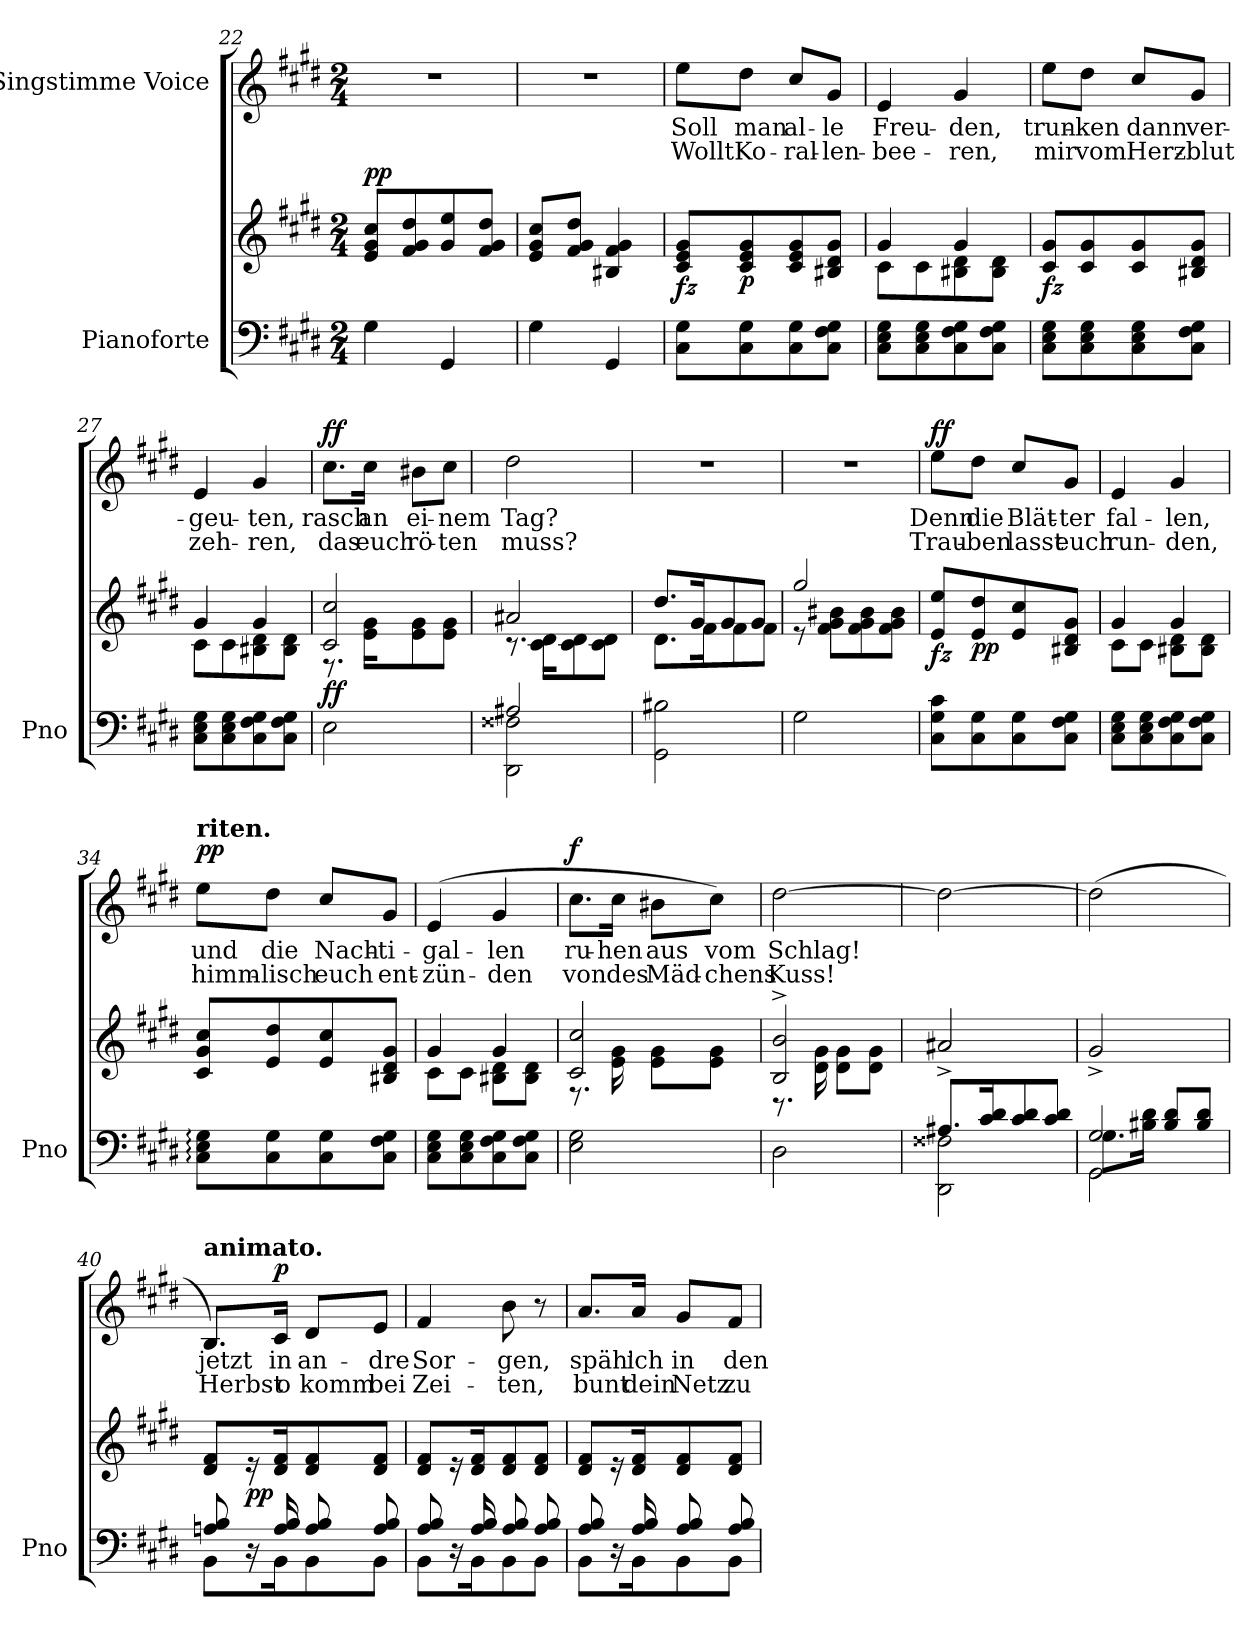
**kern	**kern	**dynam	**kern	**text	**text	**dynam
*part2	*part2	*part2	*part1	*part1	*part1	*part1
*staff3	*staff2	*staff2/3	*staff1	*staff1	*staff1	*staff1
*I"Pianoforte	*	*	*I"Singstimme Voice	*	*	*
*I'Pno	*	*	*	*	*	*
*clefF4	*clefG2	*	*clefG2	*	*	*
*k[f#c#g#d#]	*k[f#c#g#d#]	*	*k[f#c#g#d#]	*	*	*
*M2/4	*M2/4	*	*M2/4	*	*	*
=22	=22	=22	=22	=22	=22	=22
!	!	!LO:DY:a	!	!	!	!
4G#\	8e/ 8g#/ 8cc#/L	pp	2r	.	.	.
.	8f#/ 8g#/ 8dd#/	.	.	.	.	.
4GG#/	8g#/ 8ee/	.	.	.	.	.
.	8f#/ 8g#/ 8dd#/J	.	.	.	.	.
=23	=23	=23	=23	=23	=23	=23
4G#\	8e/ 8g#/ 8cc#/L	.	2r	.	.	.
.	8f#/ 8g#/ 8dd#/J	.	.	.	.	.
4GG#/	4B#X/ 4f#/ 4g#/	.	.	.	.	.
=24	=24	=24	=24	=24	=24	=24
!	!	!LO:DY:b	!	!	!	!
8C#\ 8G#\L	8c#/ 8e/ 8g#/L	fz	8ee\L	Soll	Wollt	.
!	!	!LO:DY:b	!	!	!	!
8C#\ 8G#\	8c#/ 8e/ 8g#/	p	8dd#\J	man	Ko-	.
8C#\ 8G#\	8c#/ 8e/ 8g#/	.	8cc#/L	al-	-ral-	.
8C#\ 8F#\ 8G#\J	8B#X/ 8d#/ 8g#/J	.	8g#/J	-le	-len-	.
=25	=25	=25	=25	=25	=25	=25
*	*^	*	*	*	*	*
8C#\ 8E\ 8G#\L	4g#/	8c#\L	.	4e/	Freu-	-bee-	.
8C#\ 8E\ 8G#\	.	8c#\	.	.	.	.	.
8C#\ 8F#\ 8G#\	4g#/	8B#X\ 8d#\	.	4g#/	-den,	-ren,	.
8C#\ 8F#\ 8G#\J	.	8B#\ 8d#\J	.	.	.	.	.
=26	=26	=26	=26	=26	=26	=26	=26
!	!	!	!LO:DY:b	!	!	!	!
*	*v	*v	*	*	*	*	*
8C#\ 8E\ 8G#\L	8c#/ 8g#/L	fz	8ee\L	trun-	mir	.
8C#\ 8E\ 8G#\	8c#/ 8g#/	.	8dd#\J	-ken	vom	.
8C#\ 8E\ 8G#\	8c#/ 8g#/	.	8cc#/L	dann	Herz-	.
8C#\ 8F#\ 8G#\J	8B#X/ 8d#/ 8g#/J	.	8g#/J	ver-	-blut	.
=27	=27	=27	=27	=27	=27	=27
*	*^	*	*	*	*	*
8C#\ 8E\ 8G#\L	4g#/	8c#\L	.	4e/	-geu-	zeh-	.
8C#\ 8E\ 8G#\	.	8c#\	.	.	.	.	.
8C#\ 8F#\ 8G#\	4g#/	8B#X\ 8d#\	.	4g#/	-ten,	-ren,	.
8C#\ 8F#\ 8G#\J	.	8B#\ 8d#\J	.	.	.	.	.
=28	=28	=28	=28	=28	=28	=28	=28
!	!	!	!LO:DY:b	!	!	!	!LO:DY:a
2E\	2c#/ 2cc#/	8.r	ff	8.cc#\L	rasch	das	ff
.	.	16e\ 16g#\KL	.	16cc#\Jk	an	euch	.
.	.	8e\ 8g#\	.	8b#X\L	ei-	rö-	.
.	.	8e\ 8g#\J	.	8cc#\J	-nem	-ten	.
=29	=29	=29	=29	=29	=29	=29	=29
*^	*	*	*	*	*	*	*
2A#X/	2DD#\ 2F##X\	2a#X/	8.r	.	2dd#\	Tag?	muss?	.
.	.	.	16c#\ 16d#\KL	.	.	.	.	.
.	.	.	8c#\ 8d#\	.	.	.	.	.
.	.	.	8c#\ 8d#\J	.	.	.	.	.
*v	*v	*	*	*	*	*	*	*
=30	=30	=30	=30	=30	=30	=30	=30
2GG#\ 2B#X\	8.dd#/L	8.d#\L	.	2r	.	.	.
.	16g#/K	16f#\K	.	.	.	.	.
.	8g#/	8f#\	.	.	.	.	.
.	8g#/J	8f#\J	.	.	.	.	.
=31	=31	=31	=31	=31	=31	=31	=31
2G#\	2gg#/	8r	.	2r	.	.	.
.	.	8f#\ 8g#\ 8b#X\L	.	.	.	.	.
.	.	8f#\ 8g#\ 8b#\	.	.	.	.	.
.	.	8f#\ 8g#\ 8b#\J	.	.	.	.	.
=32	=32	=32	=32	=32	=32	=32	=32
!	!	!	!LO:DY:b	!	!	!	!LO:DY:a
*	*v	*v	*	*	*	*	*
8C#\ 8G#\ 8c#\L	8e/ 8ee/L	fz	8ee\L	Denn	Trau-	ff
!	!	!LO:DY:b	!	!	!	!
8C#\ 8G#\	8e/ 8dd#/	pp	8dd#\J	die	-ben	.
8C#\ 8G#\	8e/ 8cc#/	.	8cc#/L	Blät-	lasst	.
8C#\ 8F#\ 8G#\J	8B#X/ 8d#/ 8g#/J	.	8g#/J	-ter	euch	.
=33	=33	=33	=33	=33	=33	=33
*	*^	*	*	*	*	*
8C#\ 8E\ 8G#\L	4g#/	8c#\L	.	4e/	fal-	run-	.
8C#\ 8E\ 8G#\	.	8c#\J	.	.	.	.	.
8C#\ 8F#\ 8G#\	4g#/	8B#X\ 8d#\L	.	4g#/	-len,	-den,	.
8C#\ 8F#\ 8G#\J	.	8B#\ 8d#\J	.	.	.	.	.
=34	=34	=34	=34	=34	=34	=34	=34
!	!	!	!	!LO:TX:a:B:t=riten.	!	!	!
!	!LO:TX:b:B:t=ritard.	!	!	!	!	!	!
!	!	!	!	!	!	!	!LO:DY:a
*	*v	*v	*	*	*	*	*
8C#\: 8E\: 8G#\:L	8c#/ 8g#/ 8cc#/L	.	8ee\L	und	himm-	pp
8C#\ 8G#\	8e/ 8dd#/	.	8dd#\J	die	-lisch	.
8C#\ 8G#\	8e/ 8cc#/	.	8cc#/L	Nach-	euch	.
8C#\ 8F#\ 8G#\J	8B#X/ 8d#/ 8g#/J	.	8g#/J	-ti-	ent-	.
=35	=35	=35	=35	=35	=35	=35
*	*^	*	*	*	*	*
8C#\ 8E\ 8G#\L	4g#/	8c#\L	.	(>4e/	-gal-	-zün-	.
8C#\ 8E\ 8G#\	.	8c#\J	.	.	.	.	.
8C#\ 8F#\ 8G#\	4g#/	8B#X\ 8d#\L	.	4g#/	-len	-den	.
8C#\ 8F#\ 8G#\J	.	8B#\ 8d#\J	.	.	.	.	.
=36	=36	=36	=36	=36	=36	=36	=36
!	!	!	!	!	!	!	!LO:DY:a
2E\ 2G#\	2c#/ 2cc#/	8.r	.	8.cc#\L	ru-	von	f
.	.	16e\ 16g#\	.	16cc#\Jk	-hen	des	.
.	.	8e\ 8g#\L	.	8b#X\L	aus	Mäd-	.
.	.	8e\ 8g#\J	.	8cc#\J)	vom	-chens	.
=37	=37	=37	=37	=37	=37	=37	=37
2D#\	2B/^ 2b/^	8.r	.	[2dd#\	Schlag!	Kuss!	.
.	.	16d#\ 16g#\	.	.	.	.	.
.	.	8d#\ 8g#\L	.	.	.	.	.
.	.	8d#\ 8g#\J	.	.	.	.	.
*	*v	*v	*	*	*	*	*
=38	=38	=38	=38	=38	=38	=38
*^	*	*	*	*	*	*
8.A#X/L	2DD#\ 2F##X\	2a#X^>/	.	2dd#\_	.	.	.
16c#/ 16d#/K	.	.	.	.	.	.	.
8c#/ 8d#/	.	.	.	.	.	.	.
8c#/ 8d#/J	.	.	.	.	.	.	.
=39	=39	=39	=39	=39	=39	=39	=39
*	*^	*	*	*	*	*	*
2G#/	2GG#\	8.G#\L	2g#^>/	.	(2dd#\]	.	.	.
.	.	16B#X\ 16d#\Jk	.	.	.	.	.	.
.	.	8B#/ 8d#/L	.	.	.	.	.	.
.	.	8B#/ 8d#/J	.	.	.	.	.	.
=40	=40	=40	=40	=40	=40	=40	=40	=40
!	!	!	!	!	!LO:TX:a:B:t=animato.	!	!	!
*	*v	*v	*	*	*	*	*	*
8BB\L	8An/ 8B/	8d#/ 8f#/L	.	8.B/L)	jetzt	Herbst	.
!	!	!	!LO:DY:b	!	!	!	!
16r	16ryy	16r	pp	.	.	.	.
!	!	!	!	!	!	!	!LO:DY:a
16BB\J	16A/ 16B/	16d#/ 16f#/J	.	16c#/Jk	in	o	p
8BB\	8A/ 8B/	8d#/ 8f#/	.	8d#/L	an-	komm	.
8BB\J	8A/ 8B/	8d#/ 8f#/J	.	8e/J	-dre	bei	.
=41	=41	=41	=41	=41	=41	=41	=41
8BB\L	8A/ 8B/	8d#/ 8f#/L	.	4f#/	Sor-	Zei-	.
16r	16ryy	16r	.	.	.	.	.
16BB\J	16A/ 16B/	16d#/ 16f#/J	.	.	.	.	.
8BB\	8A/ 8B/	8d#/ 8f#/	.	8b\	-gen,	-ten,	.
8BB\J	8A/ 8B/	8d#/ 8f#/J	.	8r	.	.	.
=42	=42	=42	=42	=42	=42	=42	=42
8BB\L	8A/ 8B/	8d#/ 8f#/L	.	8.a/L	späh'	bunt	.
16r	16ryy	16r	.	.	.	.	.
16BB\J	16A/ 16B/	16d#/ 16f#/J	.	16a/Jk	ich	dein	.
8BB\	8A/ 8B/	8d#/ 8f#/	.	8g#/L	in	Netz	.
8BB\J	8A/ 8B/	8d#/ 8f#/J	.	8f#/J	den	zu	.
*v	*v	*	*	*	*	*	*
=	=	=	=	=	=	=
*-	*-	*-	*-	*-	*-	*-
